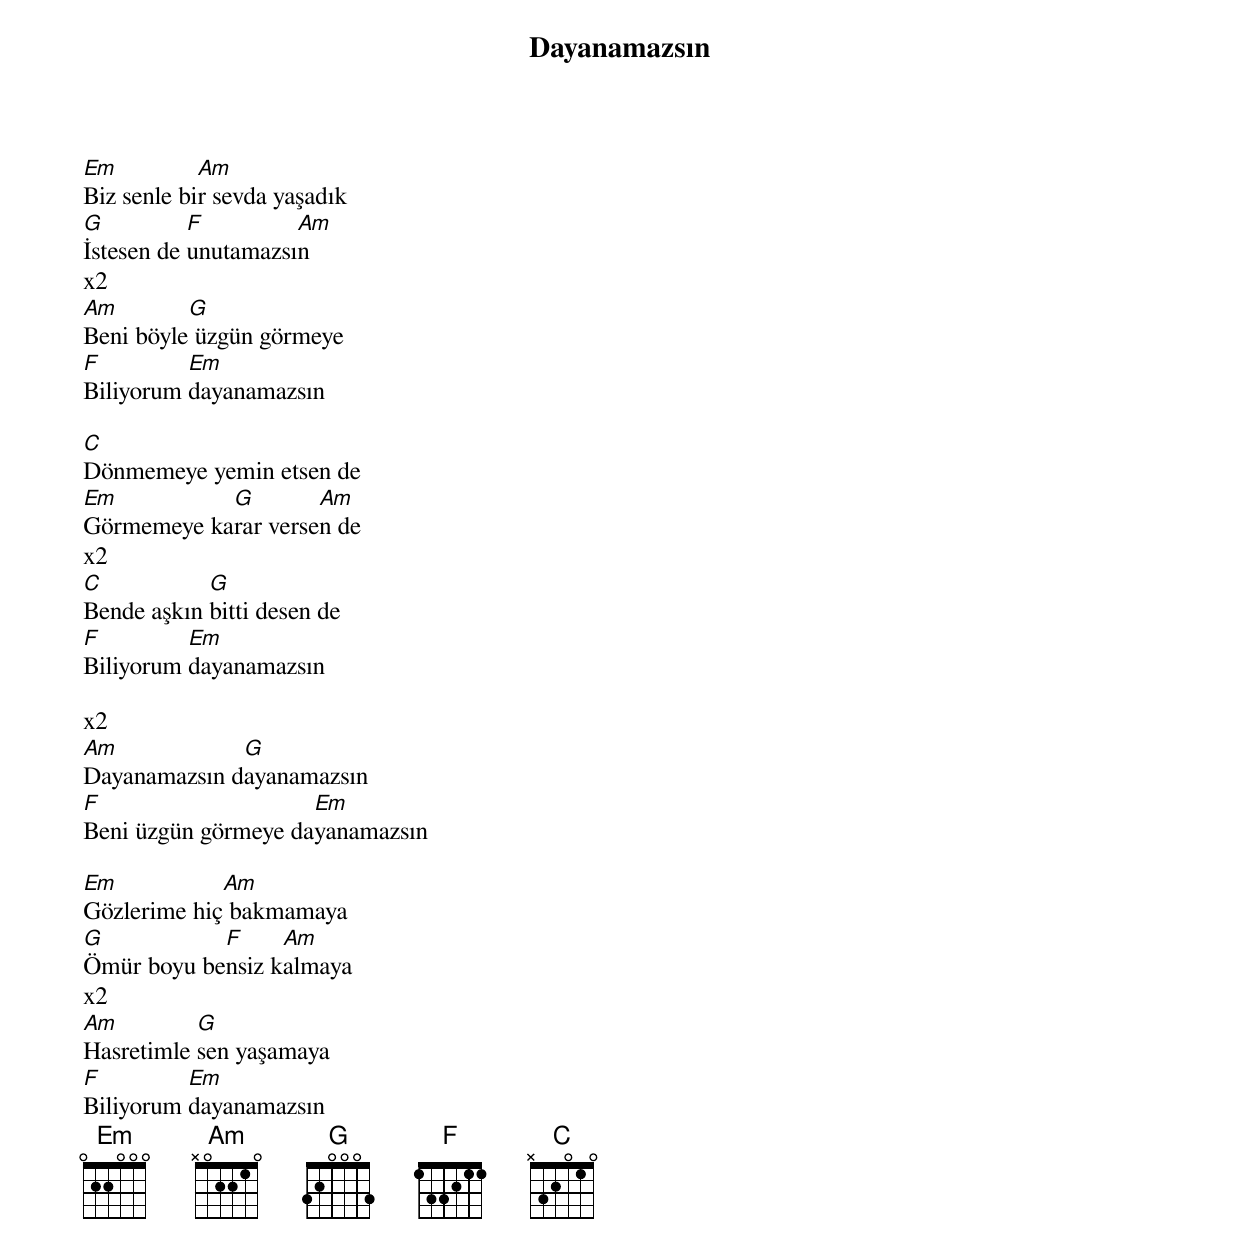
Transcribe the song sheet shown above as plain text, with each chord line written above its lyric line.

{title: Dayanamazsın}
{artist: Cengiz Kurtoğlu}

Em          Am
Biz senle bir sevda yaşadık
G          F         Am
İstesen de unutamazsın
x2
Am        G
Beni böyle üzgün görmeye
F         Em
Biliyorum dayanamazsın

C
Dönmemeye yemin etsen de
Em          G        Am
Görmemeye karar versen de
x2
C           G
Bende aşkın bitti desen de
F         Em
Biliyorum dayanamazsın

x2
Am            G
Dayanamazsın dayanamazsın
F                    Em
Beni üzgün görmeye dayanamazsın

Em           Am
Gözlerime hiç bakmamaya
G           F     Am
Ömür boyu bensiz kalmaya
x2
Am         G
Hasretimle sen yaşamaya
F         Em
Biliyorum dayanamazsın
